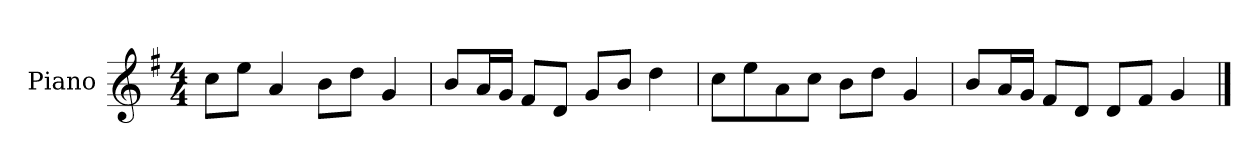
**kern
*part1
*staff1
*I"Piano
*I'P-no
*clefG2
*k[f#]
*M4/4
*MM90
=1
8cc\L
8ee\J
4a/
8b\L
8dd\J
4g/
=2
8b/L
16a/L
16g/JJ
8f#/L
8d/J
8g/L
8b/J
4dd\
=3
8cc\L
8ee\
8a\
8cc\J
8b\L
8dd\J
4g/
=4
8b/L
16a/L
16g/JJ
8f#/L
8d/J
8d/L
8f#/J
4g/
==
*-
